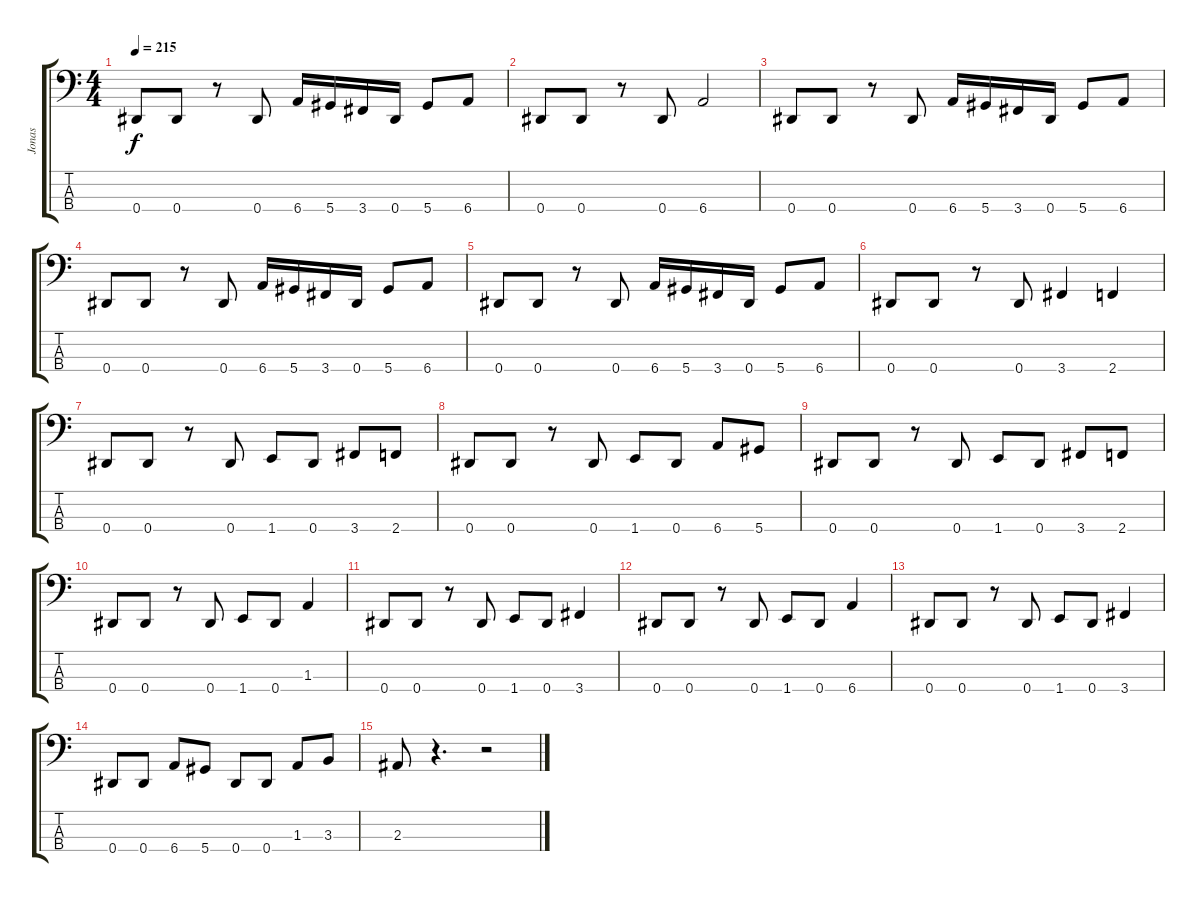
\track ("Jonas" "Jonas") {instrument electricbasspick}
\staff {score tabs}
\tuning (Gb2 Db2 Ab1 Eb1) {hide}
\ts (4 4)
\tempo 215
\clef f4
\ks c
0.4.8{dy f} 0.4.8 r.8 0.4.8 6.4.16 5.4.16 3.4.16 0.4.16 5.4.8 6.4.8 |
0.4.8 0.4.8 r.8 0.4.8 6.4.2 |
0.4.8 0.4.8 r.8 0.4.8 6.4.16 5.4.16 3.4.16 0.4.16 5.4.8 6.4.8 |
0.4.8 0.4.8 r.8 0.4.8 6.4.16 5.4.16 3.4.16 0.4.16 5.4.8 6.4.8 |
0.4.8 0.4.8 r.8 0.4.8 6.4.16 5.4.16 3.4.16 0.4.16 5.4.8 6.4.8 |
0.4.8 0.4.8 r.8 0.4.8 3.4.4 2.4.4 |
0.4.8 0.4.8 r.8 0.4.8 1.4.8 0.4.8 3.4.8 2.4.8 |
0.4.8 0.4.8 r.8 0.4.8 1.4.8 0.4.8 6.4.8 5.4.8 |
0.4.8 0.4.8 r.8 0.4.8 1.4.8 0.4.8 3.4.8 2.4.8 |
0.4.8 0.4.8 r.8 0.4.8 1.4.8 0.4.8 1.3.4 |
0.4.8 0.4.8 r.8 0.4.8 1.4.8 0.4.8 3.4.4 |
0.4.8 0.4.8 r.8 0.4.8 1.4.8 0.4.8 6.4.4 |
0.4.8 0.4.8 r.8 0.4.8 1.4.8 0.4.8 3.4.4 |
0.4.8 0.4.8 6.4.8 5.4.8 0.4.8 0.4.8 1.3.8 3.3.8 |
2.3.8 r.4{d} r.2
